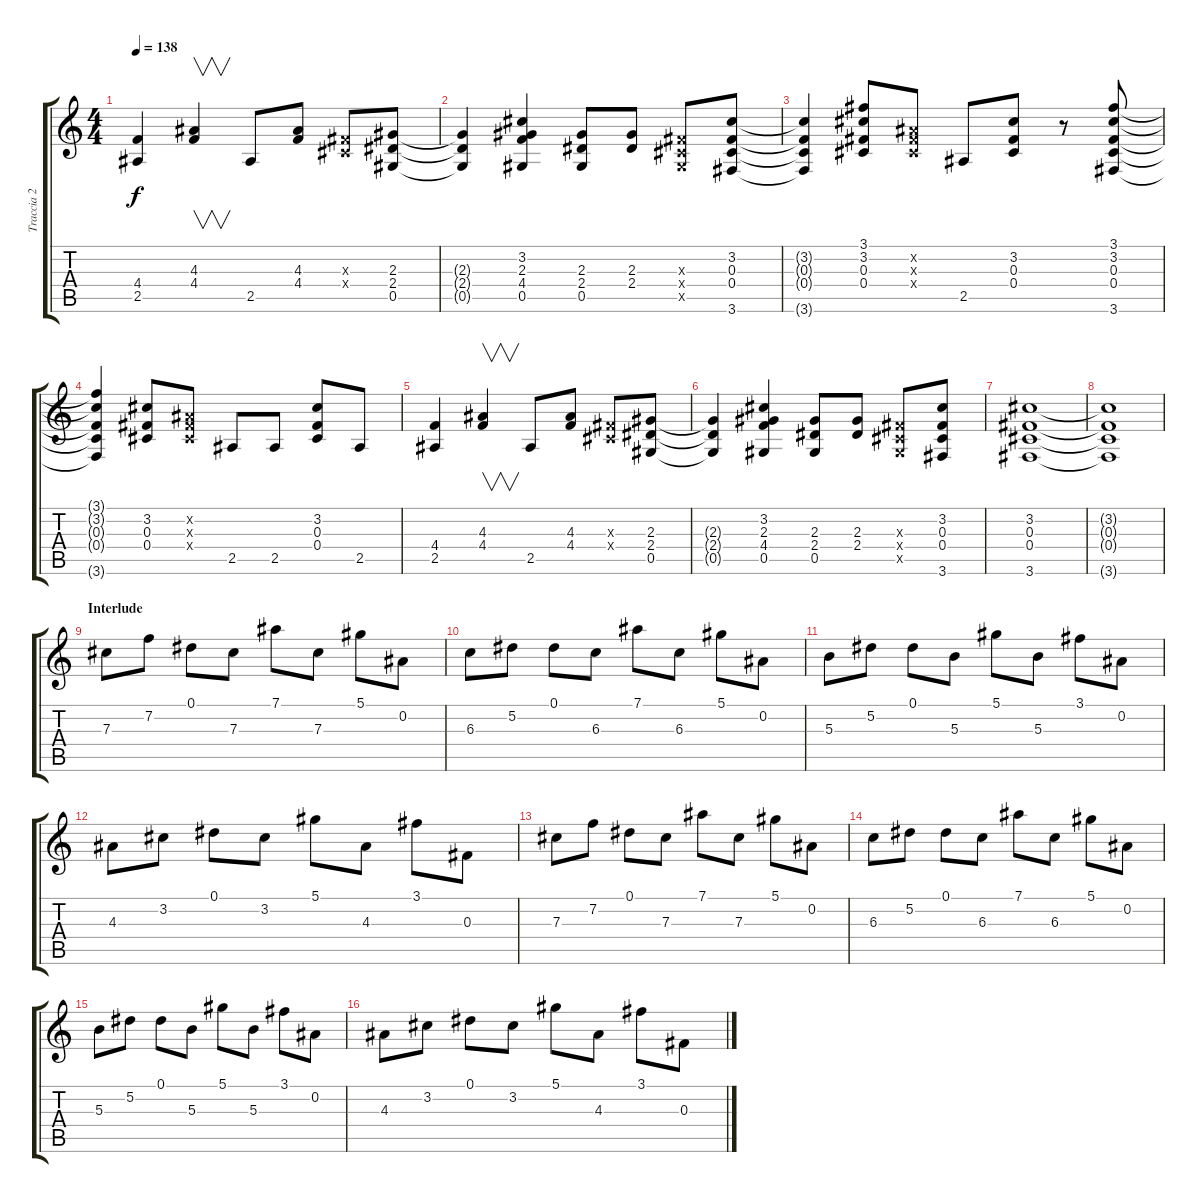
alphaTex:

\track ("Traccia 2" "Traccia 2") {instrument distortionguitar}
\staff {score tabs}
\tuning (Eb4 Bb3 Gb3 Db3 Ab2 Eb2) {hide}
\ts (4 4)
\tempo 138
\clef g2
\ks c
(4.4 2.5).4{dy f volume 12 balance 14} (4.3 4.4).4{v} 2.5.8 (4.3 4.4).8 (0.3{x} 0.4{x}).8 (2.3 2.4 0.5).8 |
(2.3{t} 2.4{t} 0.5{t}).4 (3.2 2.3 4.4 0.5).4 (2.3 2.4 0.5).8 (2.3 2.4).8 (0.3{x} 0.4{x} 0.5{x}).8 (3.2 0.3 0.4 3.6).8 |
(3.2{t} 0.3{t} 0.4{t} 3.6{t}).4 (3.1 3.2 0.3 0.4).8 (0.2{x} 0.3{x} 0.4{x}).8 2.5.8 (3.2 0.3 0.4).8 r.8 (3.1 3.2 0.3 0.4 3.6).8 |
(3.1{t} 3.2{t} 0.3{t} 0.4{t} 3.6{t}).4 (3.2 0.3 0.4).8 (0.2{x} 0.3{x} 0.4{x}).8 2.5.8 2.5.8 (3.2 0.3 0.4).8 2.5.8 |
(4.4 2.5).4 (4.3 4.4).4{v} 2.5.8 (4.3 4.4).8 (0.3{x} 0.4{x}).8 (2.3 2.4 0.5).8 |
(2.3{t} 2.4{t} 0.5{t}).4 (3.2 2.3 4.4 0.5).4 (2.3 2.4 0.5).8 (2.3 2.4).8 (0.3{x} 0.4{x} 0.5{x}).8 (3.2 0.3 0.4 3.6).8 |
(3.2 0.3 0.4 3.6).1 |
(3.2{t} 0.3{t} 0.4{t} 3.6{t}).1 |
\section ("" "Interlude")
7.3.8{instrument electricguitarmuted} 7.2.8 0.1.8 7.3.8 7.1.8 7.3.8 5.1.8 0.2.8 |
6.3.8 5.2.8 0.1.8 6.3.8 7.1.8 6.3.8 5.1.8 0.2.8 |
5.3.8{volume 13 instrument electricguitarmuted} 5.2.8 0.1.8 5.3.8 5.1.8 5.3.8 3.1.8 0.2.8 |
4.3.8 3.2.8 0.1.8 3.2.8 5.1.8 4.3.8 3.1.8 0.3.8 |
7.3.8 7.2.8 0.1.8 7.3.8 7.1.8 7.3.8 5.1.8 0.2.8 |
6.3.8 5.2.8 0.1.8 6.3.8 7.1.8 6.3.8 5.1.8 0.2.8 |
5.3.8 5.2.8 0.1.8 5.3.8 5.1.8 5.3.8 3.1.8 0.2.8 |
4.3.8 3.2.8 0.1.8 3.2.8 5.1.8 4.3.8 3.1.8 0.3.8
